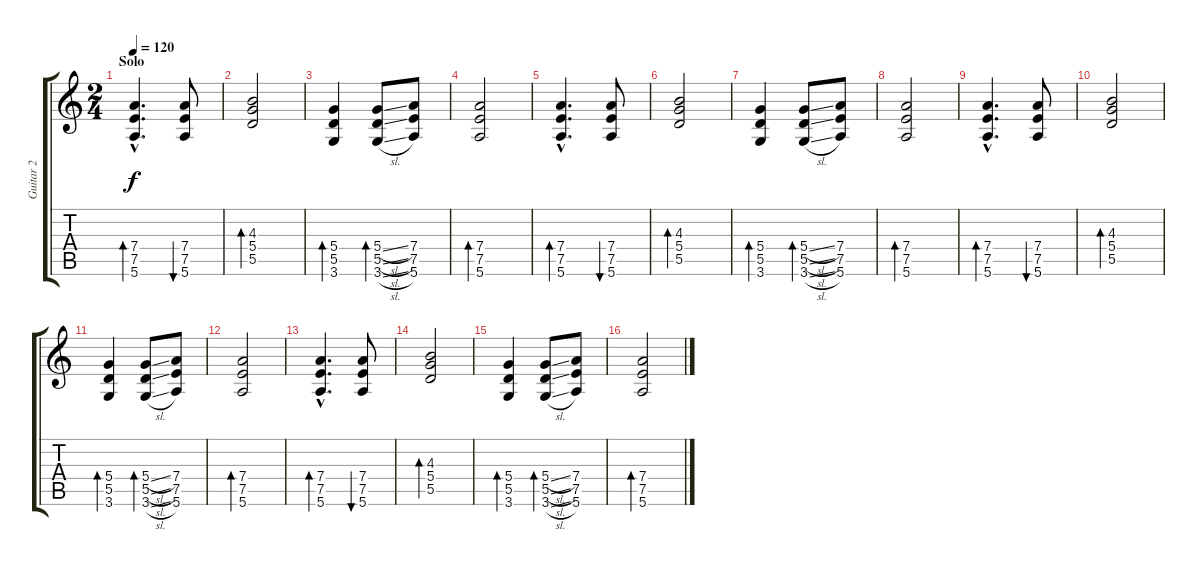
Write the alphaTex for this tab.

\track ("Guitar 2" "Guitar 2") {instrument acousticguitarnylon}
\staff {score tabs}
\tuning (E4 B3 G3 D3 A2 E2) {hide}
\ts (2 4)
\section ("" "Solo")
\tempo 120
\clef g2
\ks c
(7.4{hac} 7.5{hac} 5.6{hac}).4{d bd 60 dy f} (7.4 7.5 5.6).8{bu 60} |
(4.3 5.4 5.5).2{bd 60} |
(5.4 5.5 3.6).4{bd 60} (5.4{sl} 5.5{sl} 3.6{sl}).8{bd 60} (7.4 7.5 5.6).8 |
(7.4 7.5 5.6).2{bd 60} |
(7.4{hac} 7.5{hac} 5.6{hac}).4{d bd 60} (7.4 7.5 5.6).8{bu 60} |
(4.3 5.4 5.5).2{bd 60} |
(5.4 5.5 3.6).4{bd 60} (5.4{sl} 5.5{sl} 3.6{sl}).8{bd 60} (7.4 7.5 5.6).8 |
(7.4 7.5 5.6).2{bd 60} |
(7.4{hac} 7.5{hac} 5.6{hac}).4{d bd 60} (7.4 7.5 5.6).8{bu 60} |
(4.3 5.4 5.5).2{bd 60} |
(5.4 5.5 3.6).4{bd 60} (5.4{sl} 5.5{sl} 3.6{sl}).8{bd 60} (7.4 7.5 5.6).8 |
(7.4 7.5 5.6).2{bd 60} |
(7.4{hac} 7.5{hac} 5.6{hac}).4{d bd 60} (7.4 7.5 5.6).8{bu 60} |
(4.3 5.4 5.5).2{bd 60} |
(5.4 5.5 3.6).4{bd 60} (5.4{sl} 5.5{sl} 3.6{sl}).8{bd 60} (7.4 7.5 5.6).8 |
(7.4 7.5 5.6).2{bd 60}
